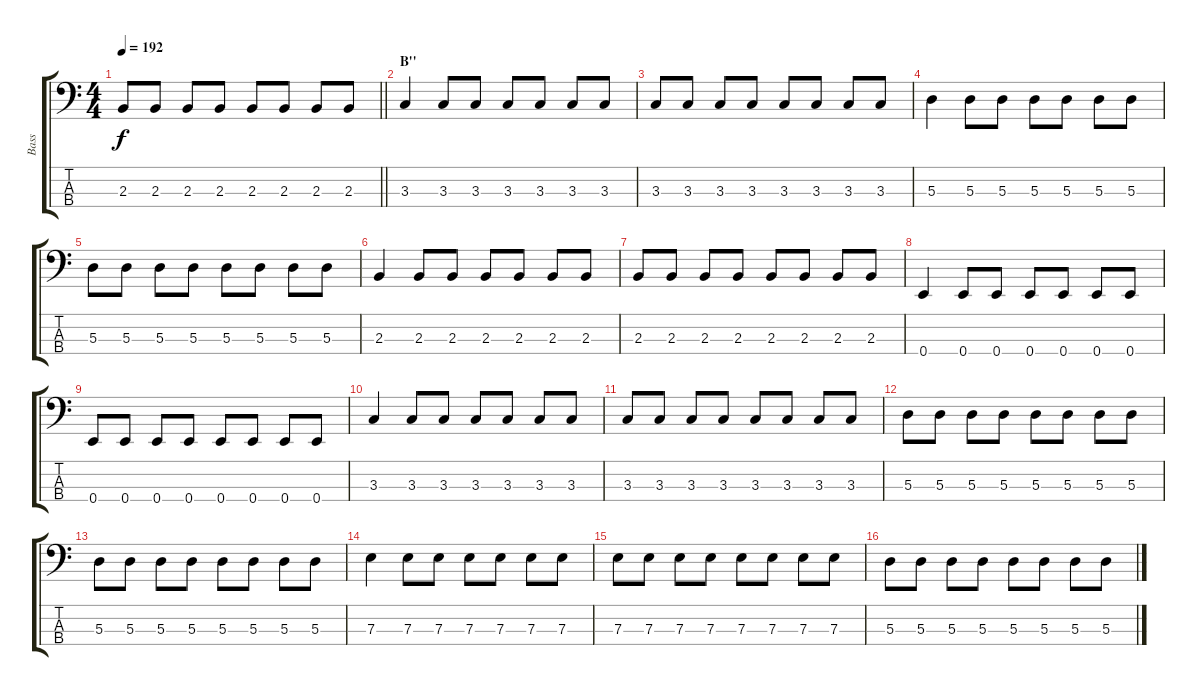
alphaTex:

\track ("Bass" "Bass") {instrument electricbasspick}
\staff {score tabs}
\tuning (G2 D2 A1 E1) {hide}
\ts (4 4)
\tempo 192
\clef f4
\barLineRight lightlight
\ks c
2.3.8{dy f} 2.3.8 2.3.8 2.3.8 2.3.8 2.3.8 2.3.8 2.3.8 |
\section ("" "B''")
3.3.4 3.3.8 3.3.8 3.3.8 3.3.8 3.3.8 3.3.8 |
3.3.8 3.3.8 3.3.8 3.3.8 3.3.8 3.3.8 3.3.8 3.3.8 |
5.3.4 5.3.8 5.3.8 5.3.8 5.3.8 5.3.8 5.3.8 |
5.3.8 5.3.8 5.3.8 5.3.8 5.3.8 5.3.8 5.3.8 5.3.8 |
2.3.4 2.3.8 2.3.8 2.3.8 2.3.8 2.3.8 2.3.8 |
2.3.8 2.3.8 2.3.8 2.3.8 2.3.8 2.3.8 2.3.8 2.3.8 |
0.4.4 0.4.8 0.4.8 0.4.8 0.4.8 0.4.8 0.4.8 |
0.4.8 0.4.8 0.4.8 0.4.8 0.4.8 0.4.8 0.4.8 0.4.8 |
3.3.4 3.3.8 3.3.8 3.3.8 3.3.8 3.3.8 3.3.8 |
3.3.8 3.3.8 3.3.8 3.3.8 3.3.8 3.3.8 3.3.8 3.3.8 |
5.3.8 5.3.8 5.3.8 5.3.8 5.3.8 5.3.8 5.3.8 5.3.8 |
5.3.8 5.3.8 5.3.8 5.3.8 5.3.8 5.3.8 5.3.8 5.3.8 |
7.3.4 7.3.8 7.3.8 7.3.8 7.3.8 7.3.8 7.3.8 |
7.3.8 7.3.8 7.3.8 7.3.8 7.3.8 7.3.8 7.3.8 7.3.8 |
5.3.8 5.3.8 5.3.8 5.3.8 5.3.8 5.3.8 5.3.8 5.3.8
